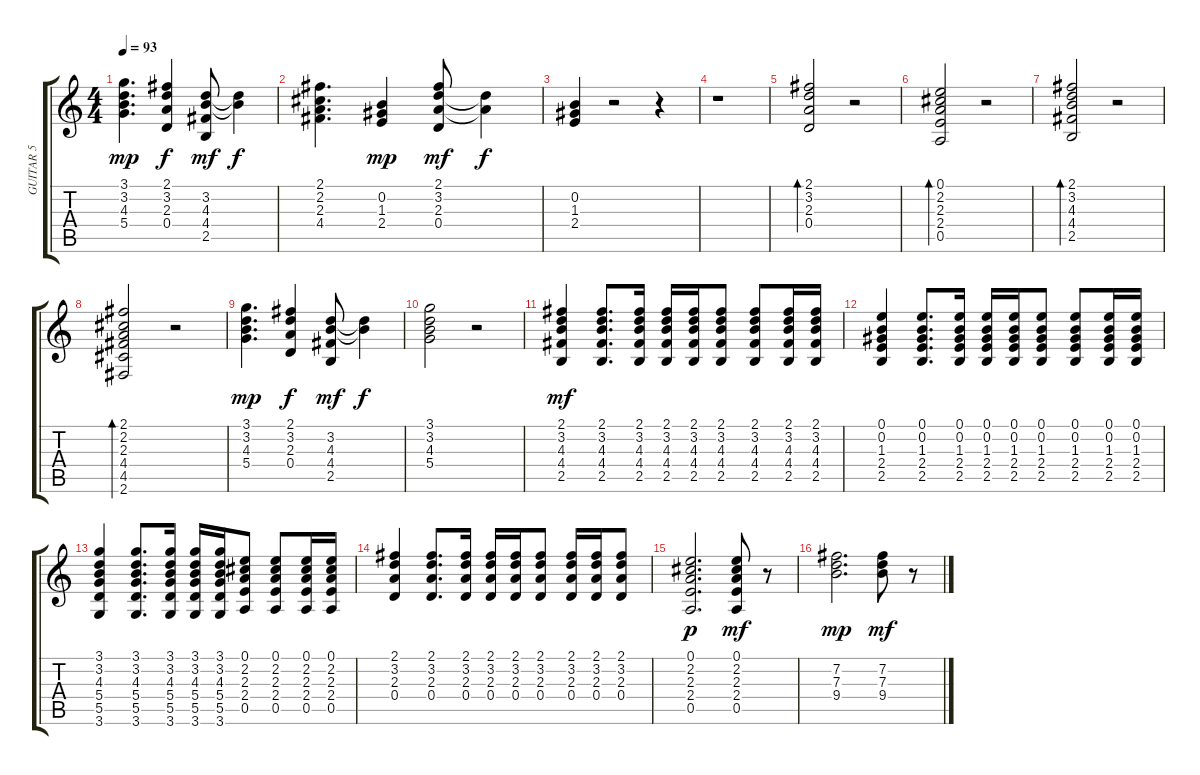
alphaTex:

\track ("GUITAR 5" "GUITAR 5") {instrument electricguitarclean}
\staff {score tabs}
\tuning (E4 B3 G3 D3 A2 E2) {hide}
\ts (4 4)
\tempo 93
\clef g2
\ks c
(3.1 3.2 4.3 5.4).4{d dy mp} (2.1 3.2 2.3 0.4).4{dy f} (3.2 4.3 4.4 2.5).8{dy mf} (3.2{t} 4.3{t}).4{dy f} |
(2.1 2.2 2.3 4.4).4{d} (0.2 1.3 2.4).4{dy mp} (2.1 3.2 2.3 0.4).8{dy mf} (3.2{t} 2.3{t}).4{dy f} |
(0.2 1.3 2.4).4 r.2 r.4 |
r.1 |
(2.1 3.2 2.3 0.4).2{bd 120} r.2 |
(0.1 2.2 2.3 2.4 0.5).2{bd 120} r.2 |
(2.1 3.2 4.3 4.4 2.5).2{bd 120} r.2 |
(2.1 2.2 2.3 4.4 4.5 2.6).2{bd 120} r.2 |
(3.1 3.2 4.3 5.4).4{d dy mp} (2.1 3.2 2.3 0.4).4{dy f} (3.2 4.3 4.4 2.5).8{dy mf} (3.2{t} 4.3{t}).4{dy f} |
(3.1 3.2 4.3 5.4).2 r.2 |
(2.1 3.2 4.3 4.4 2.5).4{dy mf} (2.1 3.2 4.3 4.4 2.5).8{d} (2.1 3.2 4.3 4.4 2.5).16 (2.1 3.2 4.3 4.4 2.5).16 (2.1 3.2 4.3 4.4 2.5).16 (2.1 3.2 4.3 4.4 2.5).8 (2.1 3.2 4.3 4.4 2.5).8 (2.1 3.2 4.3 4.4 2.5).16 (2.1 3.2 4.3 4.4 2.5).16 |
(0.1 0.2 1.3 2.4 2.5).4 (0.1 0.2 1.3 2.4 2.5).8{d} (0.1 0.2 1.3 2.4 2.5).16 (0.1 0.2 1.3 2.4 2.5).16 (0.1 0.2 1.3 2.4 2.5).16 (0.1 0.2 1.3 2.4 2.5).8 (0.1 0.2 1.3 2.4 2.5).8 (0.1 0.2 1.3 2.4 2.5).16 (0.1 0.2 1.3 2.4 2.5).16 |
(3.1 3.2 4.3 5.4 5.5 3.6).4 (3.1 3.2 4.3 5.4 5.5 3.6).8{d} (3.1 3.2 4.3 5.4 5.5 3.6).16 (3.1 3.2 4.3 5.4 5.5 3.6).16 (3.1 3.2 4.3 5.4 5.5 3.6).16 (0.1 2.2 2.3 2.4 0.5).8 (0.1 2.2 2.3 2.4 0.5).8 (0.1 2.2 2.3 2.4 0.5).16 (0.1 2.2 2.3 2.4 0.5).16 |
(2.1 3.2 2.3 0.4).4 (2.1 3.2 2.3 0.4).8{d} (2.1 3.2 2.3 0.4).16 (2.1 3.2 2.3 0.4).16 (2.1 3.2 2.3 0.4).16 (2.1 3.2 2.3 0.4).8 (2.1 3.2 2.3 0.4).16 (2.1 3.2 2.3 0.4).16 (2.1 3.2 2.3 0.4).8 |
(0.1 2.2 2.3 2.4 0.5).2{d dy p} (0.1 2.2 2.3 2.4 0.5).8{dy mf} r.8 |
(7.2 7.3 9.4).2{d dy mp} (7.2 7.3 9.4).8{dy mf} r.8
